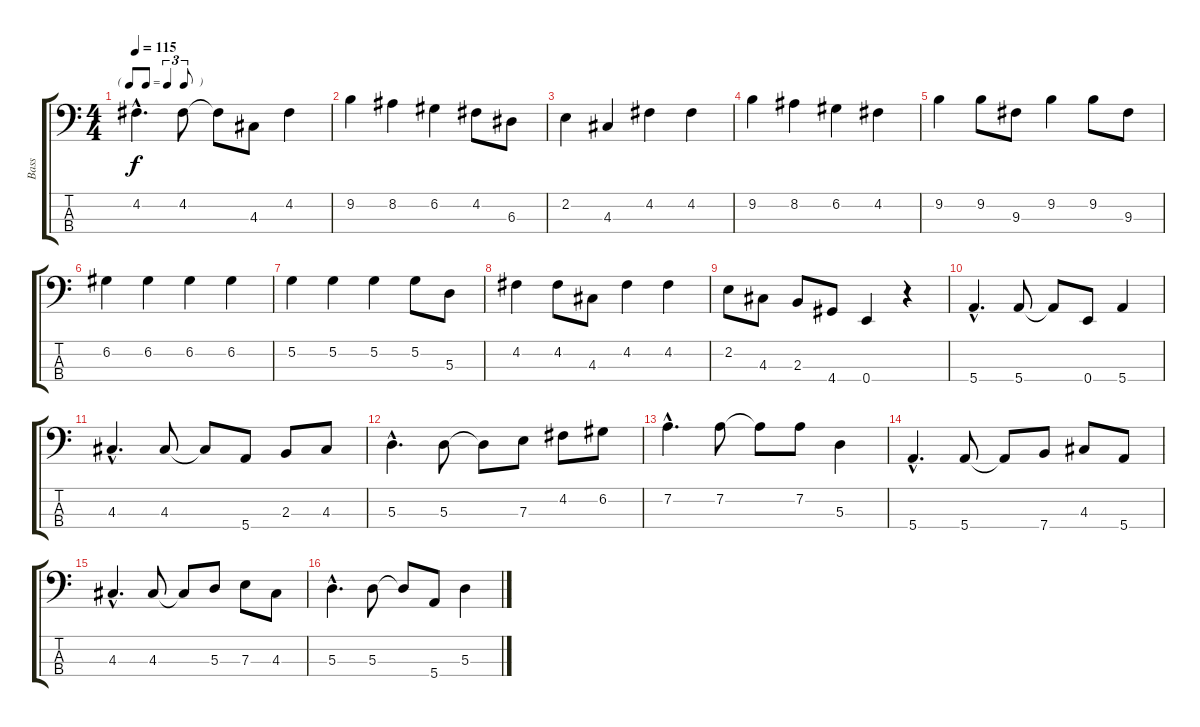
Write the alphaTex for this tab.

\track ("Bass" "Bass") {instrument electricbassfinger}
\staff {score tabs}
\tuning (G2 D2 A1 E1) {hide}
\ts (4 4)
\tf triplet8th
\tempo 115
\clef f4
\ks c
4.2{hac}.4{d dy f} 4.2.8 4.2{t}.8 4.3.8 4.2.4 |
9.2.4 8.2.4 6.2.4 4.2.8 6.3.8 |
2.2.4 4.3.4 4.2.4 4.2.4 |
9.2.4 8.2.4 6.2.4 4.2.4 |
9.2.4 9.2.8 9.3.8 9.2.4 9.2.8 9.3.8 |
6.2.4 6.2.4 6.2.4 6.2.4 |
5.2.4 5.2.4 5.2.4 5.2.8 5.3.8 |
4.2.4 4.2.8 4.3.8 4.2.4 4.2.4 |
2.2.8 4.3.8 2.3.8 4.4.8 0.4.4 r.4 |
5.4{hac}.4{d} 5.4.8 5.4{t}.8 0.4.8 5.4.4 |
4.3{hac}.4{d} 4.3.8 4.3{t}.8 5.4.8 2.3.8 4.3.8 |
5.3{hac}.4{d} 5.3.8 5.3{t}.8 7.3.8 4.2.8 6.2.8 |
7.2{hac}.4{d} 7.2.8 7.2{t}.8 7.2.8 5.3.4 |
5.4{hac}.4{d} 5.4.8 5.4{t}.8 7.4.8 4.3.8 5.4.8 |
4.3{hac}.4{d} 4.3.8 4.3{t}.8 5.3.8 7.3.8 4.3.8 |
5.3{hac}.4{d} 5.3.8 5.3{t}.8 5.4.8 5.3.4
